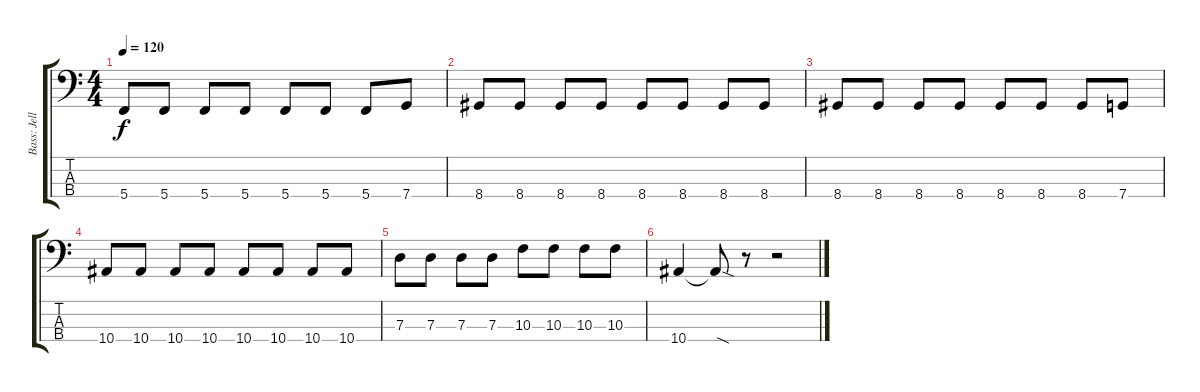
\track ("Bass: Jelle" "Bass: Jell") {instrument electricbasspick}
\staff {score tabs}
\tuning (F2 C2 G1 C1) {hide}
\ts (4 4)
\tempo 120
\clef f4
\ks c
5.4.8{dy f} 5.4.8 5.4.8 5.4.8 5.4.8 5.4.8 5.4.8 7.4.8 |
8.4.8 8.4.8 8.4.8 8.4.8 8.4.8 8.4.8 8.4.8 8.4.8 |
8.4.8 8.4.8 8.4.8 8.4.8 8.4.8 8.4.8 8.4.8 7.4.8 |
10.4.8 10.4.8 10.4.8 10.4.8 10.4.8 10.4.8 10.4.8 10.4.8 |
7.3.8 7.3.8 7.3.8 7.3.8 10.3.8 10.3.8 10.3.8 10.3.8 |
10.4.4 10.4{sod t}.8 r.8 r.2
